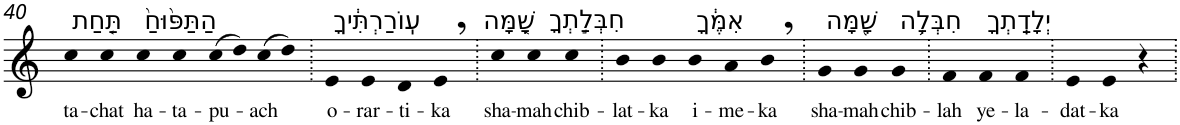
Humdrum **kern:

**kern	**text
*part1	*part1
*staff1	*staff1
*I"Piano	*
*I'Pno	*
!!LO:PB:g=z
*clefG2	*
*k[]	*
=40	=40
!LO:TX:a:t=תַּ֤חַת	!
!	!LO:LY:b
4cc	ta-
!	!LO:LY:b
4cc	-chat
!LO:TX:a:t=הַתַּפּ֙וּחַ֙	!
!	!LO:LY:b
4cc	ha-
!	!LO:LY:b
4cc	-ta-
!	!LO:LY:b
(>8cc	-pu-
8dd)	.
!	!LO:LY:b
(>8cc	-ach
8dd)	.
=41.	=41.
!LO:TX:a:t=עֽוֹרַרְתִּ֔יךָ	!
!	!LO:LY:b
4e	o-
!	!LO:LY:b
4e	-rar-
!	!LO:LY:b
4d	-ti-
!	!LO:LY:b
4e,	-ka
=42.	=42.
!LO:TX:a:t=שָׁ֚מָּה	!
!	!LO:LY:b
4cc	sha-
!	!LO:LY:b
4cc	-mah
!LO:TX:a:t=חִבְּלַ֣תְךָ	!
!	!LO:LY:b
4cc	chib-
=43.	=43.
!	!LO:LY:b
4b	-lat-
!	!LO:LY:b
4b	-ka
!LO:TX:a:t=אִמֶּ֔ךָ	!
!	!LO:LY:b
4b	i-
!	!LO:LY:b
4a	-me-
!	!LO:LY:b
4b,	-ka
=44.	=44.
!LO:TX:a:t=שָׁ֖מָּה	!
!	!LO:LY:b
4g	sha-
!	!LO:LY:b
4g	-mah
!LO:TX:a:t=חִבְּלָ֥ה	!
!	!LO:LY:b
4g	chib-
=45.	=45.
!	!LO:LY:b
4f	-lah
!LO:TX:a:t=יְלָדַֽתְךָ	!
!	!LO:LY:b
4f	ye-
!	!LO:LY:b
4f	-la-
=46.	=46.
!	!LO:LY:b
4e	-dat-
!	!LO:LY:b
4e	-ka
4r	.
=.	=.
*-	*-
